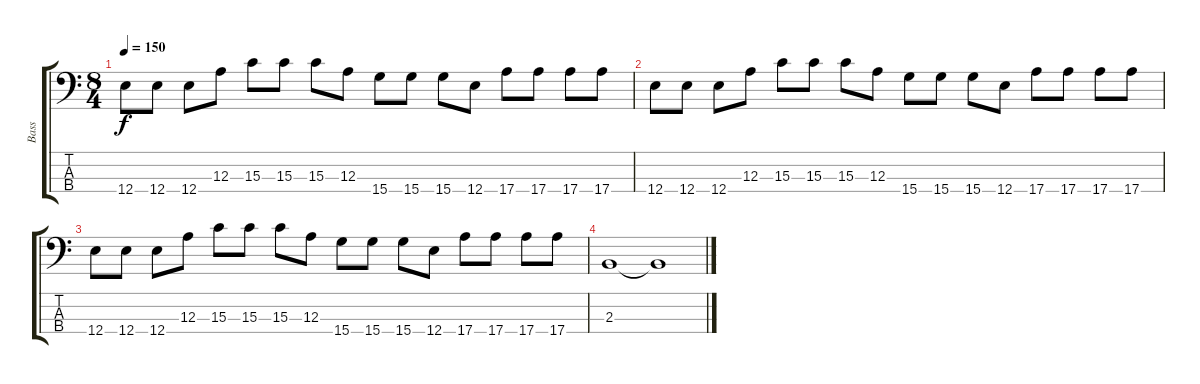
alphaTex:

\track ("Bass" "Bass") {instrument electricbassfinger}
\staff {score tabs}
\tuning (G2 D2 A1 E1) {hide}
\ts (8 4)
\tempo 150
\clef f4
\ks c
12.4.8{dy f} 12.4.8 12.4.8 12.3.8 15.3.8 15.3.8 15.3.8 12.3.8 15.4.8 15.4.8 15.4.8 12.4.8 17.4.8 17.4.8 17.4.8 17.4.8 |
12.4.8 12.4.8 12.4.8 12.3.8 15.3.8 15.3.8 15.3.8 12.3.8 15.4.8 15.4.8 15.4.8 12.4.8 17.4.8 17.4.8 17.4.8 17.4.8 |
12.4.8 12.4.8 12.4.8 12.3.8 15.3.8 15.3.8 15.3.8 12.3.8 15.4.8 15.4.8 15.4.8 12.4.8 17.4.8 17.4.8 17.4.8 17.4.8 |
2.3.1 2.3{t}.1
